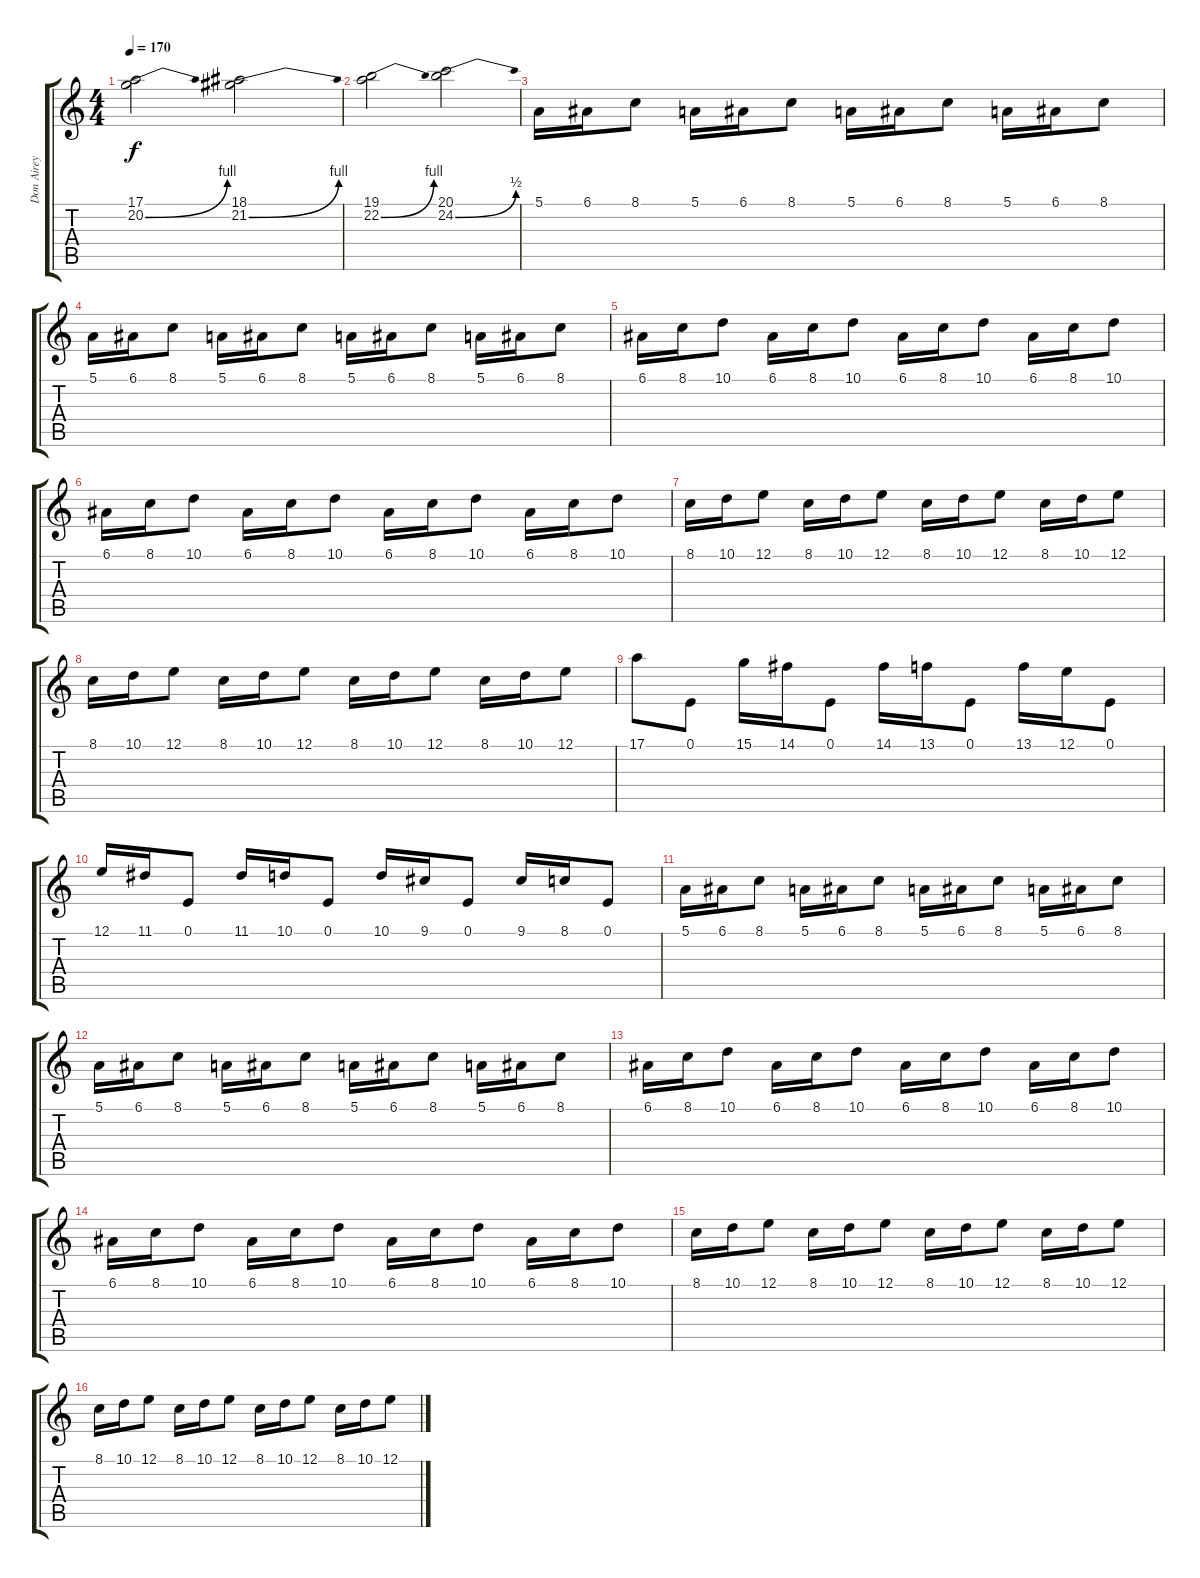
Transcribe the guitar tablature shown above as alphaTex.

\track ("Don Airey - Right Hand" "Don Airey ") {instrument drawbarorgan}
\staff {score tabs}
\tuning (E4 B3 G3 D3 A2 E2) {hide}
\ts (4 4)
\tempo 170
\clef g2
\ks c
(17.1 20.2{be (bend 0 0 60 4)}).2{dy f} (18.1 21.2{be (bend 0 0 60 4)}).2 |
(19.1 22.2{be (bend 0 0 60 4)}).2 (20.1 24.2{be (bend 0 0 60 2)}).2 |
5.1.16 6.1.16 8.1.8 5.1.16 6.1.16 8.1.8 5.1.16 6.1.16 8.1.8 5.1.16 6.1.16 8.1.8 |
5.1.16 6.1.16 8.1.8 5.1.16 6.1.16 8.1.8 5.1.16 6.1.16 8.1.8 5.1.16 6.1.16 8.1.8 |
6.1.16 8.1.16 10.1.8 6.1.16 8.1.16 10.1.8 6.1.16 8.1.16 10.1.8 6.1.16 8.1.16 10.1.8 |
6.1.16 8.1.16 10.1.8 6.1.16 8.1.16 10.1.8 6.1.16 8.1.16 10.1.8 6.1.16 8.1.16 10.1.8 |
8.1.16 10.1.16 12.1.8 8.1.16 10.1.16 12.1.8 8.1.16 10.1.16 12.1.8 8.1.16 10.1.16 12.1.8 |
8.1.16 10.1.16 12.1.8 8.1.16 10.1.16 12.1.8 8.1.16 10.1.16 12.1.8 8.1.16 10.1.16 12.1.8 |
17.1.8 0.1.8 15.1.16 14.1.16 0.1.8 14.1.16 13.1.16 0.1.8 13.1.16 12.1.16 0.1.8 |
12.1.16 11.1.16 0.1.8 11.1.16 10.1.16 0.1.8 10.1.16 9.1.16 0.1.8 9.1.16 8.1.16 0.1.8 |
5.1.16 6.1.16 8.1.8 5.1.16 6.1.16 8.1.8 5.1.16 6.1.16 8.1.8 5.1.16 6.1.16 8.1.8 |
5.1.16 6.1.16 8.1.8 5.1.16 6.1.16 8.1.8 5.1.16 6.1.16 8.1.8 5.1.16 6.1.16 8.1.8 |
6.1.16 8.1.16 10.1.8 6.1.16 8.1.16 10.1.8 6.1.16 8.1.16 10.1.8 6.1.16 8.1.16 10.1.8 |
6.1.16 8.1.16 10.1.8 6.1.16 8.1.16 10.1.8 6.1.16 8.1.16 10.1.8 6.1.16 8.1.16 10.1.8 |
8.1.16 10.1.16 12.1.8 8.1.16 10.1.16 12.1.8 8.1.16 10.1.16 12.1.8 8.1.16 10.1.16 12.1.8 |
8.1.16 10.1.16 12.1.8 8.1.16 10.1.16 12.1.8 8.1.16 10.1.16 12.1.8 8.1.16 10.1.16 12.1.8
